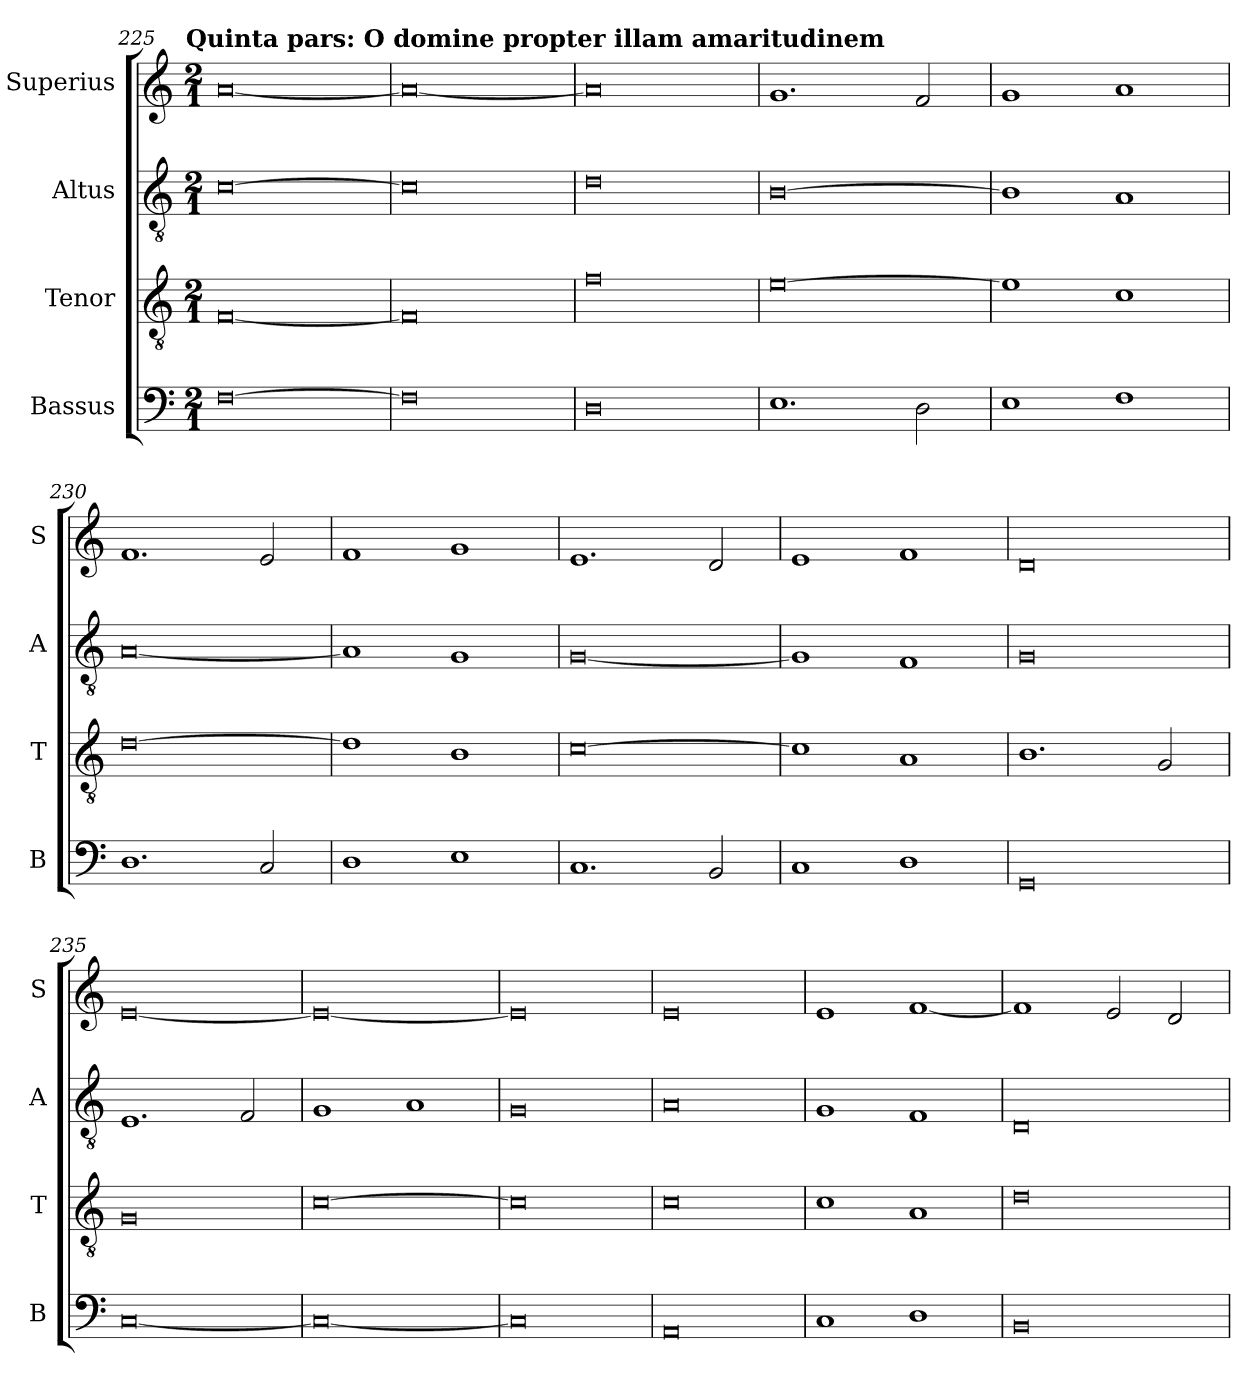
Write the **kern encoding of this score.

**kern	**kern	**kern	**kern
*part4	*part3	*part2	*part1
*staff4	*staff3	*staff2	*staff1
*I"Bassus	*I"Tenor	*I"Altus	*I"Superius
*I'B	*I'T	*I'A	*I'S
!!LO:LB:g=z
*clefF4	*clefGv2	*clefGv2	*clefG2
*k[]	*k[]	*k[]	*k[]
!!LO:TX:omd:t=Quinta pars&colon; O domine propter illam amaritudinem
*M2/1	*M2/1	*M2/1	*M2/1
*MM360	*MM360	*MM360	*MM360
=225	=225	=225	=225
[0F	[0F	[0c	[0a
=226	=226	=226	=226
0F]	0F]	0c]	0a_
=227	=227	=227	=227
0D	0f	0d	0a]
=228	=228	=228	=228
1.E	[0e	[0B	1.g
2D\	.	.	2f/
=229	=229	=229	=229
1E	1e]	1B]	1g
1F	1c	1A	1a
=230	=230	=230	=230
1.D	[0d	[0A	1.f
2C/	.	.	2e/
=231	=231	=231	=231
1D	1d]	1A]	1f
1E	1B	1G	1g
=232	=232	=232	=232
1.C	[0c	[0G	1.e
2BB/	.	.	2d/
=233	=233	=233	=233
1C	1c]	1G]	1e
1D	1A	1F	1f
=234	=234	=234	=234
0GG	1.B	0G	0d
.	2G/	.	.
=235	=235	=235	=235
[0C	0G	1.E	[0e
.	.	2F/	.
=236	=236	=236	=236
0C_	[0c	1G	0e_
.	.	1A	.
=237	=237	=237	=237
0C]	0c]	0G	0e]
=238	=238	=238	=238
0AA	0c	0A	0e
=239	=239	=239	=239
1C	1c	1G	1e
1D	1A	1F	[1f
=240	=240	=240	=240
0BB	0d	0D	1f]
.	.	.	2e/
.	.	.	2d/
=	=	=	=
*-	*-	*-	*-
